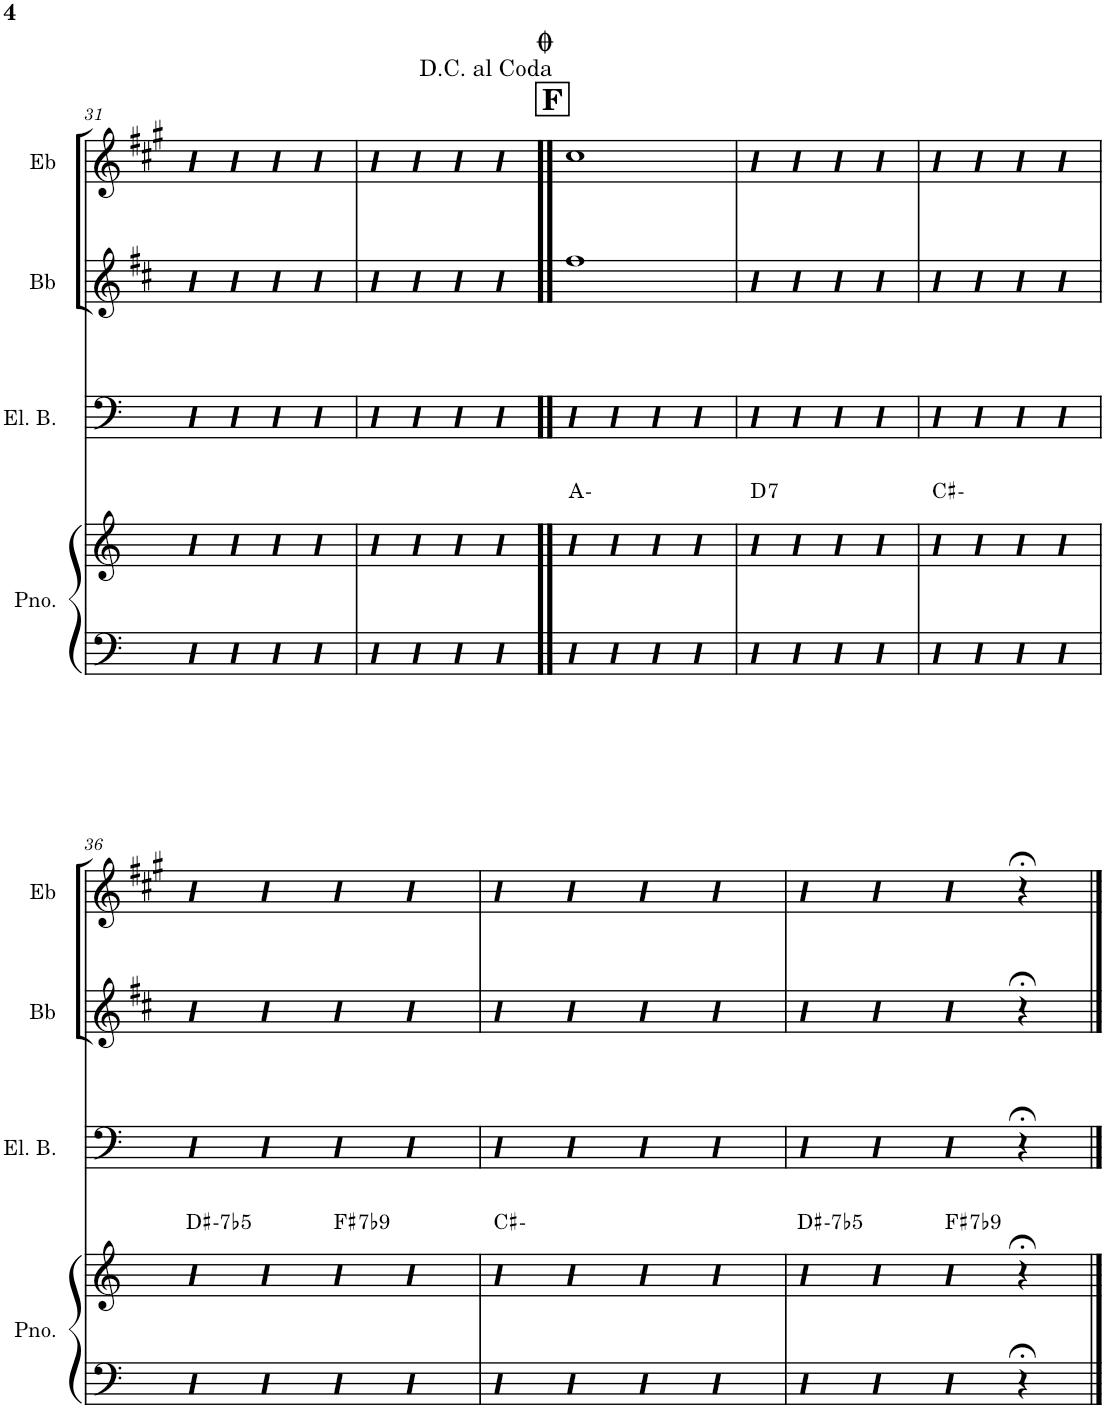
**kern	**kern	**harte	**kern	**kern	**kern
*part4	*part4	*part4	*part3	*part2	*part1
*staff5	*staff4	*	*staff3	*staff2	*staff1
*I"Piano	*	*	*I"Electric Bass	*I"Bb	*I"Eb
*I'Pno.	*	*	*I'El. B.	*I'Bb	*I'Eb
!!LO:PB:g=z
*clefF4	*clefG2	*	*clefF4	*clefG2	*clefG2
*	*	*	*Trd7c12	*Trd8c14	*Trd5c9
*k[]	*k[]	*	*k[]	*k[f#c#]	*k[f#c#g#]
*M4/4	*M4/4	*	*M4/4	*M4/4	*M4/4
=31	=31	=31	=31	=31	=31
4D	4b	.	4d	4ccc#	4gg#
4D	4b	.	4d	4ccc#	4gg#
4D	4b	.	4d	4ccc#	4gg#
4D	4b	.	4d	4ccc#	4gg#
=32	=32	=32	=32	=32	=32
4D	4b	.	4d	4ccc#	4gg#
4D	4b	.	4d	4ccc#	4gg#
4D	4b	.	4d	4ccc#	4gg#
4D	4b	.	4d	4ccc#	4gg#
!!LO:REH:place=s1:a:B:cj:fs=14:t=F
=33!!	=33!!	=33!!	=33!!	=33!!	=33!!
4D	4b	A:min	4d	1ff#	1cc#
4D	4b	.	4d	.	.
4D	4b	.	4d	.	.
4D	4b	.	4d	.	.
=34	=34	=34	=34	=34	=34
!	!	!LO:H:kt=7	!	!	!
4D	4b	D:7	4d	4b	4b
4D	4b	.	4d	4b	4b
4D	4b	.	4d	4b	4b
4D	4b	.	4d	4b	4b
=35	=35	=35	=35	=35	=35
4D	4b	C#:min	4d	4b	4b
4D	4b	.	4d	4b	4b
4D	4b	.	4d	4b	4b
4D	4b	.	4d	4b	4b
!!LO:LB:g=z
=36	=36	=36	=36	=36	=36
!	!	!LO:H:kt=-7b5	!	!	!
4D	4b	D#:hdim7	4d	4b	4b
4D	4b	.	4d	4b	4b
!	!	!LO:H:kt=7	!	!	!
4D	4b	F#:7(b9)	4d	4b	4b
4D	4b	.	4d	4b	4b
=37	=37	=37	=37	=37	=37
4D	4b	C#:min	4d	4b	4b
4D	4b	.	4d	4b	4b
4D	4b	.	4d	4b	4b
4D	4b	.	4d	4b	4b
=38	=38	=38	=38	=38	=38
!	!	!LO:H:kt=-7b5	!	!	!
4D	4b	D#:hdim7	4d	4b	4b
4D	4b	.	4d	4b	4b
!	!	!LO:H:kt=7	!	!	!
4D	4b	F#:7(b9)	4d	4b	4b
4r;<	4r;<	.	4r;<	4r;<	4r;<
==	==	==	==	==	==
*-	*-	*-	*-	*-	*-
